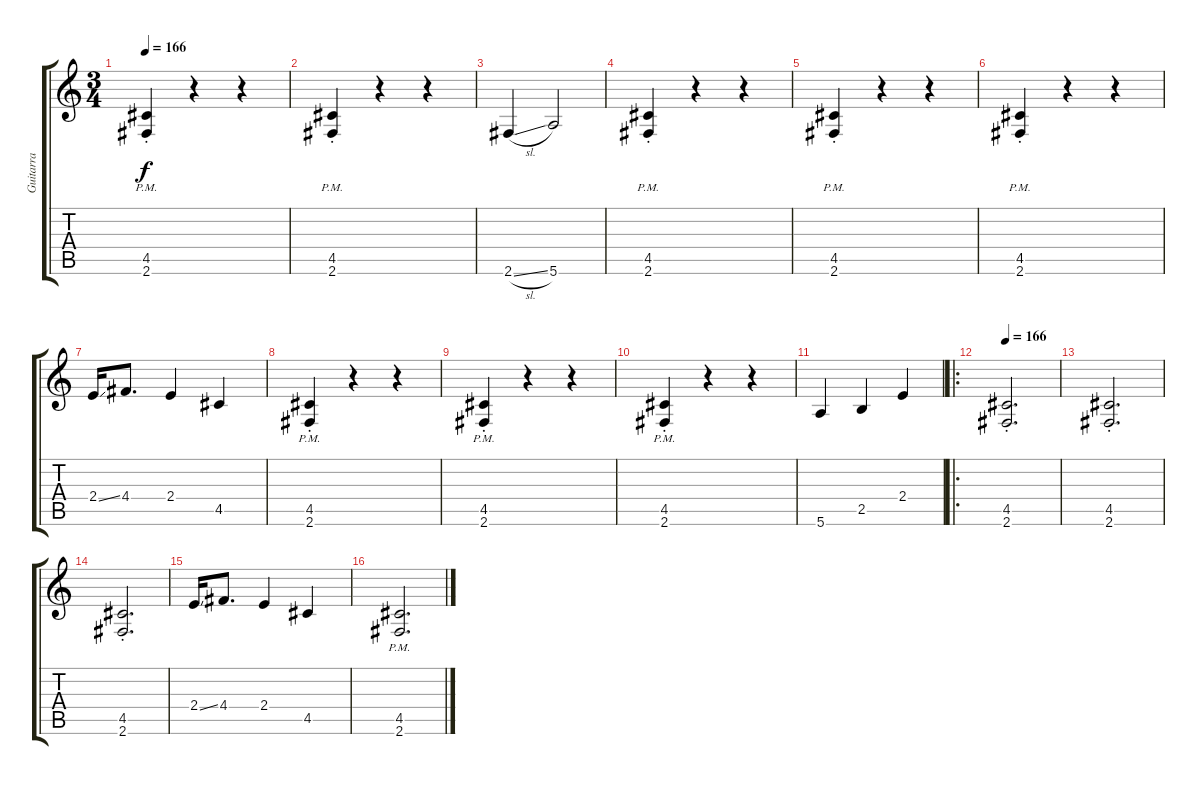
\track ("Guitarra" "Guitarra") {instrument overdrivenguitar}
\staff {score tabs}
\tuning (E4 B3 G3 D3 A2 E2) {hide}
\ts (3 4)
\tempo 166
\clef g2
\ks c
(4.5{pm st} 2.6{pm st}).4{dy f} r.4 r.4 |
(4.5{pm st} 2.6{pm st}).4 r.4 r.4 |
2.6{sl}.4 5.6.2 |
(4.5{pm st} 2.6{pm st}).4 r.4 r.4 |
(4.5{pm st} 2.6{pm st}).4 r.4 r.4 |
(4.5{pm st} 2.6{pm st}).4 r.4 r.4 |
2.4{ss}.16 4.4.8{d} 2.4.4 4.5.4 |
(4.5{pm st} 2.6{pm st}).4 r.4 r.4 |
(4.5{pm st} 2.6{pm st}).4 r.4 r.4 |
(4.5{pm st} 2.6{pm st}).4 r.4 r.4 |
5.6.4 2.5.4 2.4.4 |
\ro
\tempo 166
(4.5{st} 2.6{st}).2{d} |
(4.5{st} 2.6{st}).2{d} |
(4.5{st} 2.6{st}).2{d} |
2.4{ss}.16 4.4.8{d} 2.4.4 4.5.4 |
(4.5{pm} 2.6{pm}).2{d}
